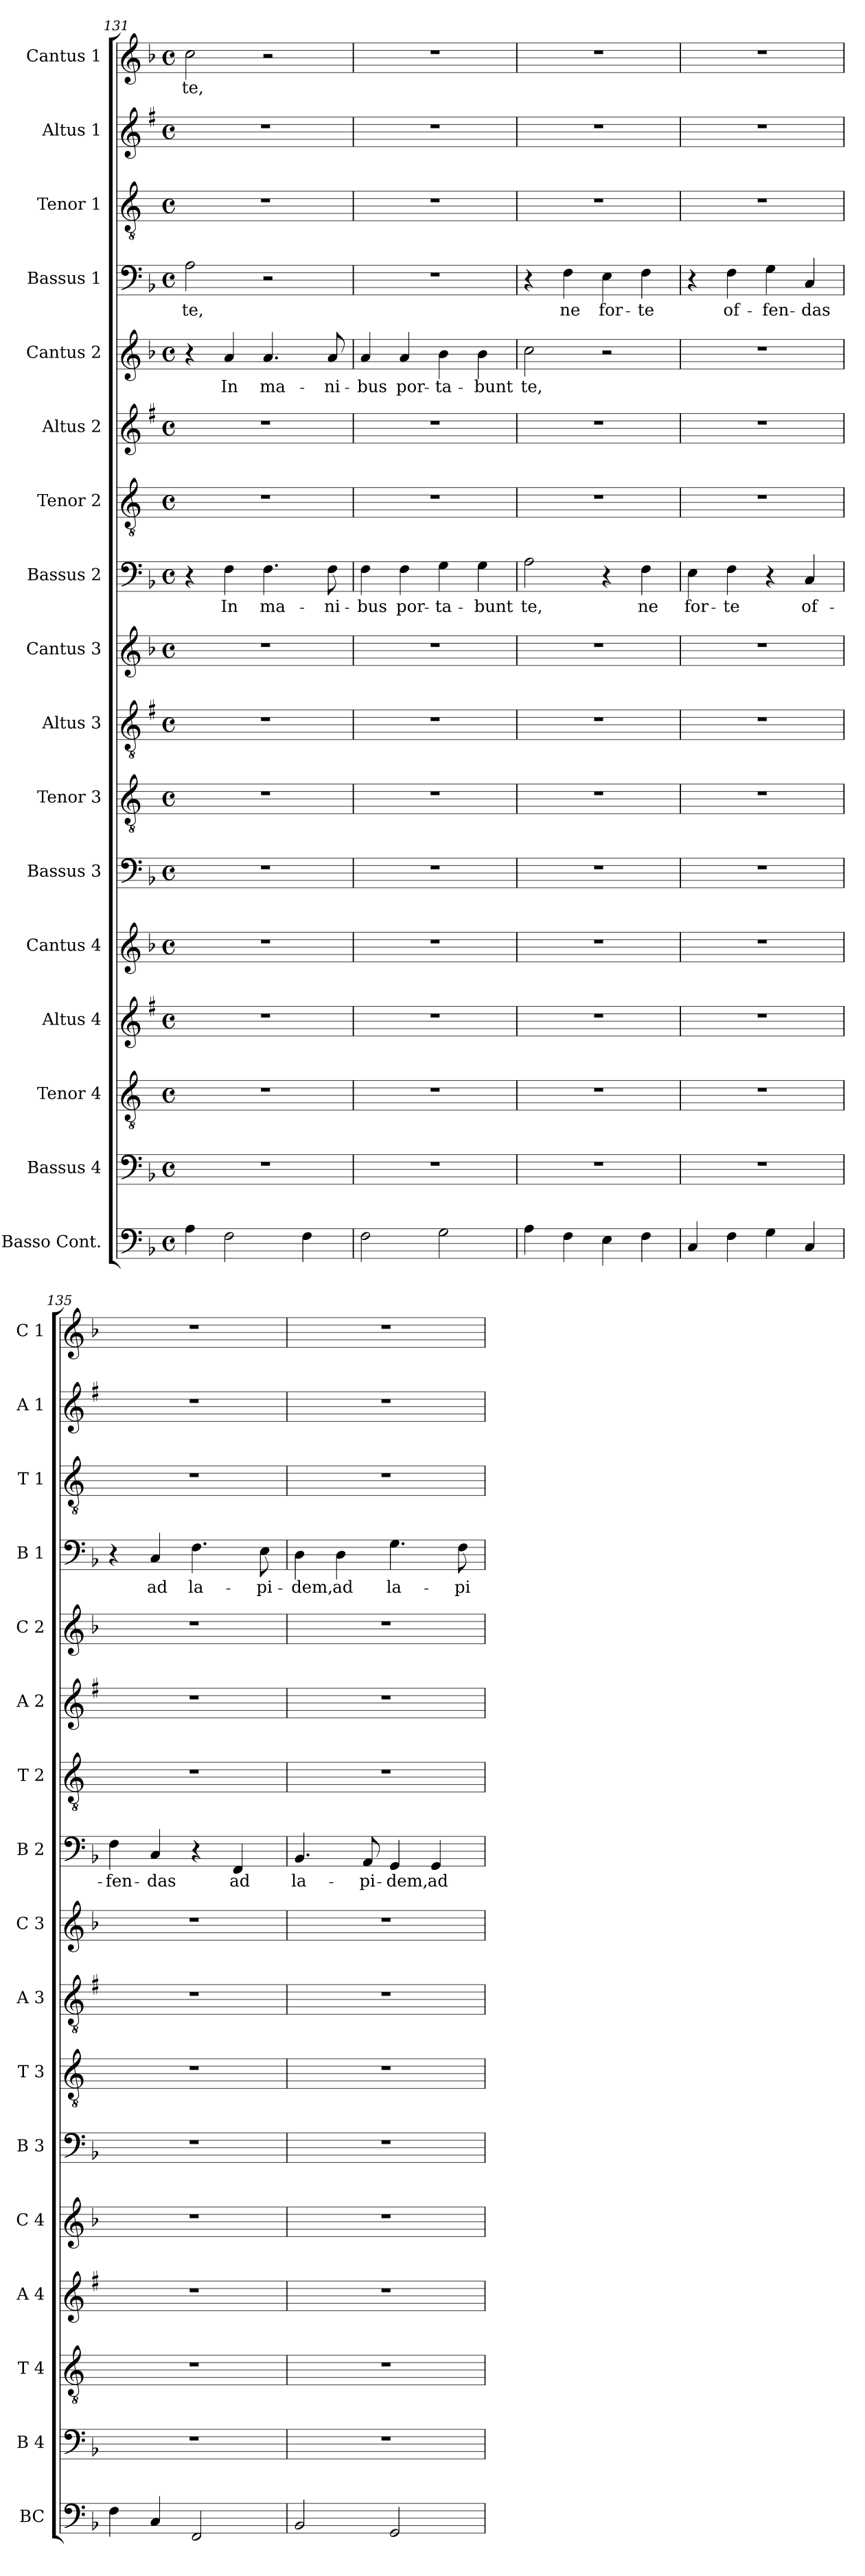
**kern	**kern	**kern	**kern	**kern	**kern	**kern	**kern	**kern	**kern	**text	**kern	**kern	**kern	**text	**kern	**text	**kern	**kern	**kern	**text
*part17	*part16	*part15	*part14	*part13	*part12	*part11	*part10	*part9	*part8	*part8	*part7	*part6	*part5	*part5	*part4	*part4	*part3	*part2	*part1	*part1
*staff17	*staff16	*staff15	*staff14	*staff13	*staff12	*staff11	*staff10	*staff9	*staff8	*staff8	*staff7	*staff6	*staff5	*staff5	*staff4	*staff4	*staff3	*staff2	*staff1	*staff1
*I"Basso Cont.	*I"Bassus 4	*I"Tenor 4	*I"Altus 4	*I"Cantus 4	*I"Bassus 3	*I"Tenor 3	*I"Altus 3	*I"Cantus 3	*I"Bassus 2	*	*I"Tenor 2	*I"Altus 2	*I"Cantus 2	*	*I"Bassus 1	*	*I"Tenor 1	*I"Altus 1	*I"Cantus 1	*
*I'BC	*I'B 4	*I'T 4	*I'A 4	*I'C 4	*I'B 3	*I'T 3	*I'A 3	*I'C 3	*I'B 2	*	*I'T 2	*I'A 2	*I'C 2	*	*I'B 1	*	*I'T 1	*I'A 1	*I'C 1	*
*clefF4	*clefF4	*clefGv2	*clefG2	*clefG2	*clefF4	*clefGv2	*clefGv2	*clefG2	*clefF4	*	*clefGv2	*clefG2	*clefG2	*	*clefF4	*	*clefGv2	*clefG2	*clefG2	*
*	*	*ITrd4c7	*ITrd1c2	*	*	*ITrd4c7	*ITrd1c2	*	*	*	*ITrd4c7	*ITrd1c2	*	*	*	*	*ITrd4c7	*ITrd1c2	*	*
*k[b-]	*k[b-]	*k[b-]	*k[b-]	*k[b-]	*k[b-]	*k[b-]	*k[b-]	*k[b-]	*k[b-]	*	*k[b-]	*k[b-]	*k[b-]	*	*k[b-]	*	*k[b-]	*k[b-]	*k[b-]	*
*F:	*F:	*F:	*F:	*F:	*F:	*F:	*F:	*F:	*F:	*	*F:	*F:	*F:	*	*F:	*	*F:	*F:	*F:	*
*M4/4	*M4/4	*M4/4	*M4/4	*M4/4	*M4/4	*M4/4	*M4/4	*M4/4	*M4/4	*	*M4/4	*M4/4	*M4/4	*	*M4/4	*	*M4/4	*M4/4	*M4/4	*
*met(c)	*met(c)	*met(c)	*met(c)	*met(c)	*met(c)	*met(c)	*met(c)	*met(c)	*met(c)	*	*met(c)	*met(c)	*met(c)	*	*met(c)	*	*met(c)	*met(c)	*met(c)	*
=131	=131	=131	=131	=131	=131	=131	=131	=131	=131	=131	=131	=131	=131	=131	=131	=131	=131	=131	=131	=131
!	!	!	!	!	!	!	!	!	!	!	!	!	!	!	!	!LO:LY:b	!	!	!	!LO:LY:b
4A\	1r	1r	1r	1r	1r	1r	1r	1r	4r	.	1r	1r	4r	.	2A\	te,	1r	1r	2cc\	te,
!	!	!	!	!	!	!	!	!	!	!LO:LY:b	!	!	!	!LO:LY:b	!	!	!	!	!	!
2F\	.	.	.	.	.	.	.	.	4F\	In	.	.	4a/	In	.	.	.	.	.	.
!	!	!	!	!	!	!	!	!	!	!LO:LY:b	!	!	!	!LO:LY:b	!	!	!	!	!	!
.	.	.	.	.	.	.	.	.	4.F\	ma-	.	.	4.a/	ma-	2r	.	.	.	2r	.
4F\	.	.	.	.	.	.	.	.	.	.	.	.	.	.	.	.	.	.	.	.
!	!	!	!	!	!	!	!	!	!	!LO:LY:b	!	!	!	!LO:LY:b	!	!	!	!	!	!
.	.	.	.	.	.	.	.	.	8F\	-ni-	.	.	8a/	-ni-	.	.	.	.	.	.
=132	=132	=132	=132	=132	=132	=132	=132	=132	=132	=132	=132	=132	=132	=132	=132	=132	=132	=132	=132	=132
!	!	!	!	!	!	!	!	!	!	!LO:LY:b	!	!	!	!LO:LY:b	!	!	!	!	!	!
2F\	1r	1r	1r	1r	1r	1r	1r	1r	4F\	-bus	1r	1r	4a/	-bus	1r	.	1r	1r	1r	.
!	!	!	!	!	!	!	!	!	!	!LO:LY:b	!	!	!	!LO:LY:b	!	!	!	!	!	!
.	.	.	.	.	.	.	.	.	4F\	por-	.	.	4a/	por-	.	.	.	.	.	.
!	!	!	!	!	!	!	!	!	!	!LO:LY:b	!	!	!	!LO:LY:b	!	!	!	!	!	!
2G\	.	.	.	.	.	.	.	.	4G\	-ta-	.	.	4b-\	-ta-	.	.	.	.	.	.
!	!	!	!	!	!	!	!	!	!	!LO:LY:b	!	!	!	!LO:LY:b	!	!	!	!	!	!
.	.	.	.	.	.	.	.	.	4G\	-bunt	.	.	4b-\	-bunt	.	.	.	.	.	.
=133	=133	=133	=133	=133	=133	=133	=133	=133	=133	=133	=133	=133	=133	=133	=133	=133	=133	=133	=133	=133
!	!	!	!	!	!	!	!	!	!	!LO:LY:b	!	!	!	!LO:LY:b	!	!	!	!	!	!
4A\	1r	1r	1r	1r	1r	1r	1r	1r	2A\	te,	1r	1r	2cc\	te,	4r	.	1r	1r	1r	.
!	!	!	!	!	!	!	!	!	!	!	!	!	!	!	!	!LO:LY:b	!	!	!	!
4F\	.	.	.	.	.	.	.	.	.	.	.	.	.	.	4F\	ne	.	.	.	.
!	!	!	!	!	!	!	!	!	!	!	!	!	!	!	!	!LO:LY:b	!	!	!	!
4E\	.	.	.	.	.	.	.	.	4r	.	.	.	2r	.	4E\	for-	.	.	.	.
!	!	!	!	!	!	!	!	!	!	!LO:LY:b	!	!	!	!	!	!LO:LY:b	!	!	!	!
4F\	.	.	.	.	.	.	.	.	4F\	ne	.	.	.	.	4F\	-te	.	.	.	.
=134	=134	=134	=134	=134	=134	=134	=134	=134	=134	=134	=134	=134	=134	=134	=134	=134	=134	=134	=134	=134
!	!	!	!	!	!	!	!	!	!	!LO:LY:b	!	!	!	!	!	!	!	!	!	!
4C/	1r	1r	1r	1r	1r	1r	1r	1r	4E\	for-	1r	1r	1r	.	4r	.	1r	1r	1r	.
!	!	!	!	!	!	!	!	!	!	!LO:LY:b	!	!	!	!	!	!LO:LY:b	!	!	!	!
4F\	.	.	.	.	.	.	.	.	4F\	-te	.	.	.	.	4F\	of-	.	.	.	.
!	!	!	!	!	!	!	!	!	!	!	!	!	!	!	!	!LO:LY:b	!	!	!	!
4G\	.	.	.	.	.	.	.	.	4r	.	.	.	.	.	4G\	-fen-	.	.	.	.
!	!	!	!	!	!	!	!	!	!	!LO:LY:b	!	!	!	!	!	!LO:LY:b	!	!	!	!
4C/	.	.	.	.	.	.	.	.	4C/	of-	.	.	.	.	4C/	-das	.	.	.	.
!!LO:PB:g=z
=135	=135	=135	=135	=135	=135	=135	=135	=135	=135	=135	=135	=135	=135	=135	=135	=135	=135	=135	=135	=135
!	!	!	!	!	!	!	!	!	!	!LO:LY:b	!	!	!	!	!	!	!	!	!	!
4F\	1r	1r	1r	1r	1r	1r	1r	1r	4F\	-fen-	1r	1r	1r	.	4r	.	1r	1r	1r	.
!	!	!	!	!	!	!	!	!	!	!LO:LY:b	!	!	!	!	!	!LO:LY:b	!	!	!	!
4C/	.	.	.	.	.	.	.	.	4C/	-das	.	.	.	.	4C/	ad	.	.	.	.
!	!	!	!	!	!	!	!	!	!	!	!	!	!	!	!	!LO:LY:b	!	!	!	!
2FF/	.	.	.	.	.	.	.	.	4r	.	.	.	.	.	4.F\	la-	.	.	.	.
!	!	!	!	!	!	!	!	!	!	!LO:LY:b	!	!	!	!	!	!	!	!	!	!
.	.	.	.	.	.	.	.	.	4FF/	ad	.	.	.	.	.	.	.	.	.	.
!	!	!	!	!	!	!	!	!	!	!	!	!	!	!	!	!LO:LY:b	!	!	!	!
.	.	.	.	.	.	.	.	.	.	.	.	.	.	.	8E\	-pi-	.	.	.	.
=136	=136	=136	=136	=136	=136	=136	=136	=136	=136	=136	=136	=136	=136	=136	=136	=136	=136	=136	=136	=136
!	!	!	!	!	!	!	!	!	!	!LO:LY:b	!	!	!	!	!	!LO:LY:b	!	!	!	!
2BB-/	1r	1r	1r	1r	1r	1r	1r	1r	4.BB-/	la-	1r	1r	1r	.	4D\	-dem,	1r	1r	1r	.
!	!	!	!	!	!	!	!	!	!	!	!	!	!	!	!	!LO:LY:b	!	!	!	!
.	.	.	.	.	.	.	.	.	.	.	.	.	.	.	4D\	ad	.	.	.	.
!	!	!	!	!	!	!	!	!	!	!LO:LY:b	!	!	!	!	!	!	!	!	!	!
.	.	.	.	.	.	.	.	.	8AA/	-pi-	.	.	.	.	.	.	.	.	.	.
!	!	!	!	!	!	!	!	!	!	!LO:LY:b	!	!	!	!	!	!LO:LY:b	!	!	!	!
2GG/	.	.	.	.	.	.	.	.	4GG/	-dem,	.	.	.	.	4.G\	la-	.	.	.	.
!	!	!	!	!	!	!	!	!	!	!LO:LY:b	!	!	!	!	!	!	!	!	!	!
.	.	.	.	.	.	.	.	.	4GG/	ad	.	.	.	.	.	.	.	.	.	.
!	!	!	!	!	!	!	!	!	!	!	!	!	!	!	!	!LO:LY:b	!	!	!	!
.	.	.	.	.	.	.	.	.	.	.	.	.	.	.	8F\	-pi-	.	.	.	.
=	=	=	=	=	=	=	=	=	=	=	=	=	=	=	=	=	=	=	=	=
*-	*-	*-	*-	*-	*-	*-	*-	*-	*-	*-	*-	*-	*-	*-	*-	*-	*-	*-	*-	*-
